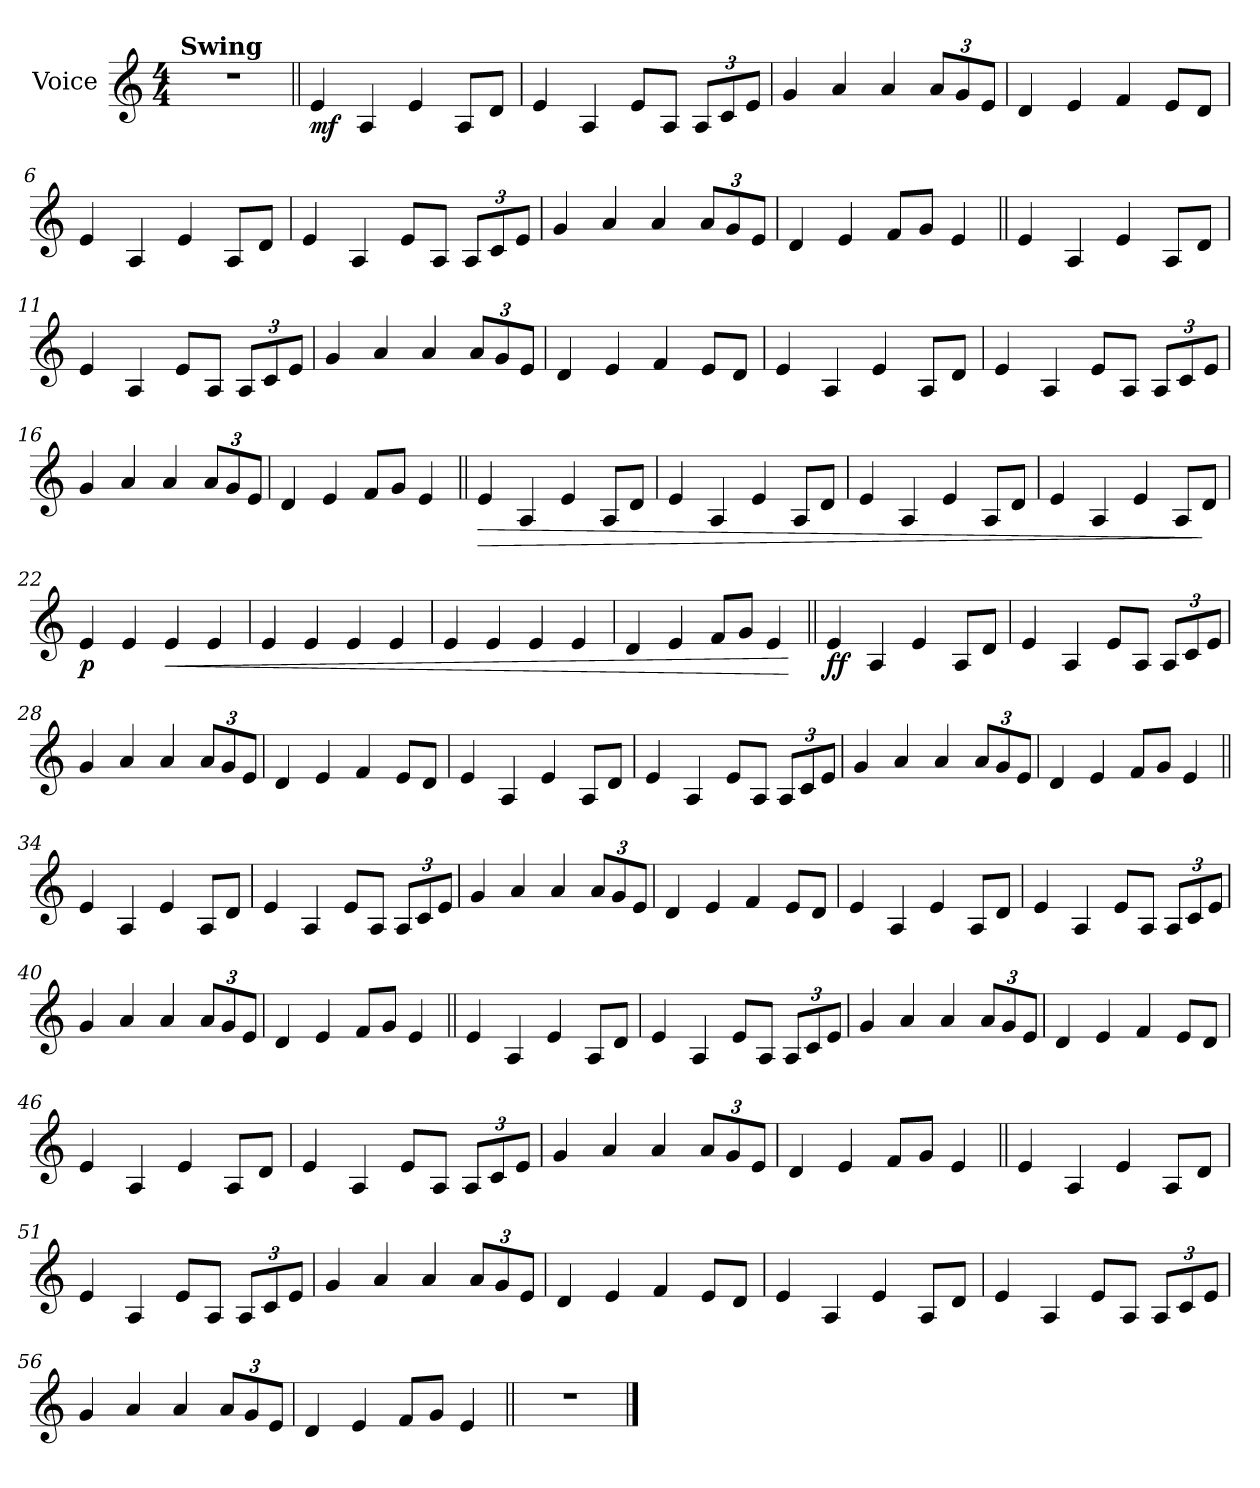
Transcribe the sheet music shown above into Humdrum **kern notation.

**kern	**dynam
*part1	*part1
*staff1	*staff1
*I"Voice	*
*I'Vc.	*
*clefG2	*
*k[]	*
*M4/4	*
=1	=1
!LO:TX:B:t=Swing	!
1r	.
=2||	=2||
*MM152	*
!	!LO:DY:b
4e	mf
4A	.
4e	.
8AL	.
8dJ	.
=3	=3
4e	.
4A	.
8eL	.
8AJ	.
*Xbrackettup	*
12AL	.
12c	.
12eJ	.
=4	=4
4g	.
4a	.
4a	.
12aL	.
12g	.
12eJ	.
=5	=5
4d	.
4e	.
4f	.
8eL	.
8dJ	.
=6	=6
4e	.
4A	.
4e	.
8AL	.
8dJ	.
=7	=7
4e	.
4A	.
8eL	.
8AJ	.
12AL	.
12c	.
12eJ	.
=8	=8
4g	.
4a	.
4a	.
12aL	.
12g	.
12eJ	.
=9	=9
4d	.
4e	.
8fL	.
8gJ	.
4e	.
=10||	=10||
4e	.
4A	.
4e	.
8AL	.
8dJ	.
=11	=11
4e	.
4A	.
8eL	.
8AJ	.
12AL	.
12c	.
12eJ	.
=12	=12
4g	.
4a	.
4a	.
12aL	.
12g	.
12eJ	.
=13	=13
4d	.
4e	.
4f	.
8eL	.
8dJ	.
=14	=14
4e	.
4A	.
4e	.
8AL	.
8dJ	.
=15	=15
4e	.
4A	.
8eL	.
8AJ	.
12AL	.
12c	.
12eJ	.
=16	=16
4g	.
4a	.
4a	.
12aL	.
12g	.
12eJ	.
=17	=17
4d	.
4e	.
8fL	.
8gJ	.
4e	.
=18||	=18||
!	!LO:HP:b
4e	>
4A	.
4e	.
8AL	.
8dJ	.
=19	=19
4e	.
4A	.
4e	.
8AL	.
8dJ	.
=20	=20
4e	.
4A	.
4e	.
8AL	.
8dJ	.
=21	=21
4e	.
4A	.
4e	.
8AL	.
8dJ	]
=22	=22
!	!LO:DY:b
4e	p
4e	.
!	!LO:HP:b
4e	<
4e	.
=23	=23
4e	.
4e	.
4e	.
4e	.
=24	=24
4e	.
4e	.
4e	.
4e	.
=25	=25
4d	.
4e	.
8fL	.
8gJ	.
4e	.
.	[
=26||	=26||
!	!LO:DY:b
4e	ff
4A	.
4e	.
8AL	.
8dJ	.
=27	=27
4e	.
4A	.
8eL	.
8AJ	.
12AL	.
12c	.
12eJ	.
=28	=28
4g	.
4a	.
4a	.
12aL	.
12g	.
12eJ	.
=29	=29
4d	.
4e	.
4f	.
8eL	.
8dJ	.
=30	=30
4e	.
4A	.
4e	.
8AL	.
8dJ	.
=31	=31
4e	.
4A	.
8eL	.
8AJ	.
12AL	.
12c	.
12eJ	.
=32	=32
4g	.
4a	.
4a	.
12aL	.
12g	.
12eJ	.
=33	=33
4d	.
4e	.
8fL	.
8gJ	.
4e	.
=34||	=34||
4e	.
4A	.
4e	.
8AL	.
8dJ	.
=35	=35
4e	.
4A	.
8eL	.
8AJ	.
12AL	.
12c	.
12eJ	.
=36	=36
4g	.
4a	.
4a	.
12aL	.
12g	.
12eJ	.
=37	=37
4d	.
4e	.
4f	.
8eL	.
8dJ	.
=38	=38
4e	.
4A	.
4e	.
8AL	.
8dJ	.
=39	=39
4e	.
4A	.
8eL	.
8AJ	.
12AL	.
12c	.
12eJ	.
=40	=40
4g	.
4a	.
4a	.
12aL	.
12g	.
12eJ	.
=41	=41
4d	.
4e	.
8fL	.
8gJ	.
4e	.
=42||	=42||
4e	.
4A	.
4e	.
8AL	.
8dJ	.
=43	=43
4e	.
4A	.
8eL	.
8AJ	.
12AL	.
12c	.
12eJ	.
=44	=44
4g	.
4a	.
4a	.
12aL	.
12g	.
12eJ	.
=45	=45
4d	.
4e	.
4f	.
8eL	.
8dJ	.
=46	=46
4e	.
4A	.
4e	.
8AL	.
8dJ	.
=47	=47
4e	.
4A	.
8eL	.
8AJ	.
12AL	.
12c	.
12eJ	.
=48	=48
4g	.
4a	.
4a	.
12aL	.
12g	.
12eJ	.
=49	=49
4d	.
4e	.
8fL	.
8gJ	.
4e	.
=50||	=50||
4e	.
4A	.
4e	.
8AL	.
8dJ	.
=51	=51
4e	.
4A	.
8eL	.
8AJ	.
12AL	.
12c	.
12eJ	.
=52	=52
4g	.
4a	.
4a	.
12aL	.
12g	.
12eJ	.
=53	=53
4d	.
4e	.
4f	.
8eL	.
8dJ	.
=54	=54
4e	.
4A	.
4e	.
8AL	.
8dJ	.
=55	=55
4e	.
4A	.
8eL	.
8AJ	.
12AL	.
12c	.
12eJ	.
=56	=56
4g	.
4a	.
4a	.
12aL	.
12g	.
12eJ	.
=57	=57
4d	.
4e	.
8fL	.
8gJ	.
4e	.
=58||	=58||
1r	.
==	==
*-	*-
